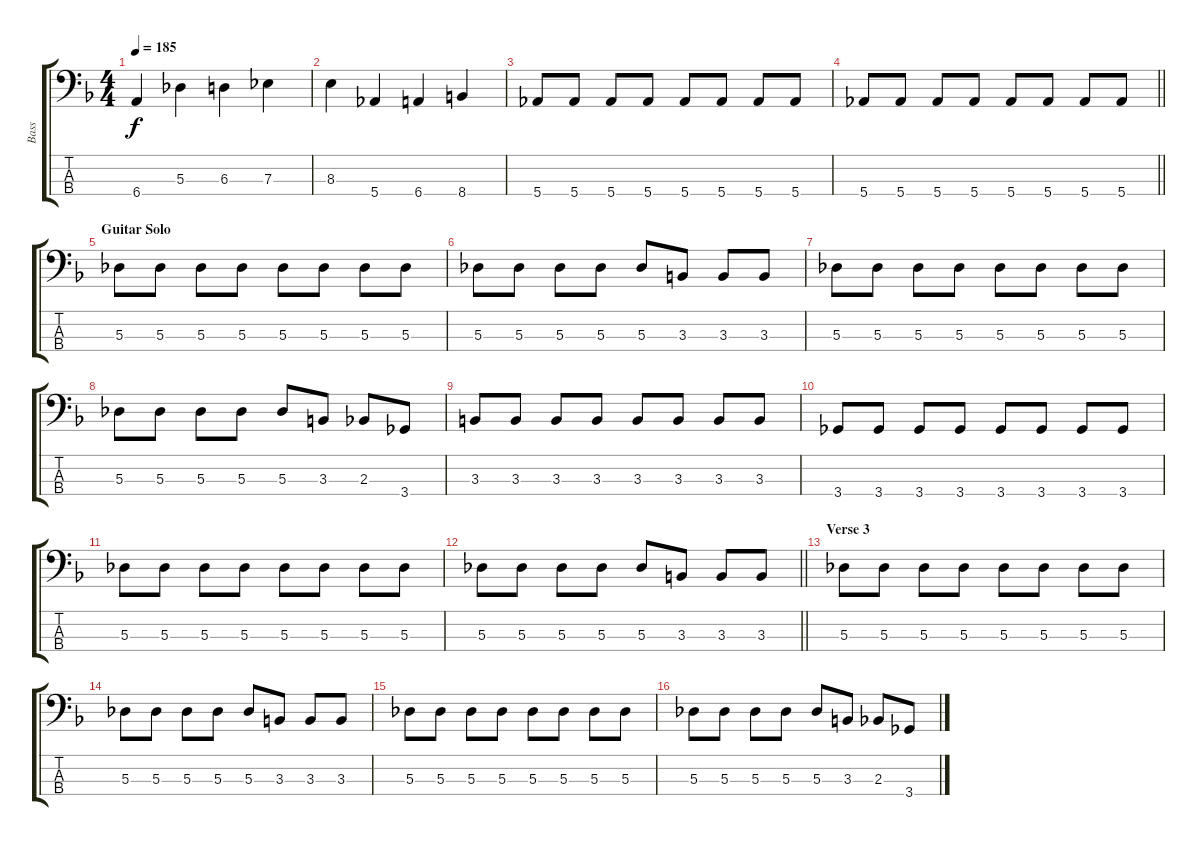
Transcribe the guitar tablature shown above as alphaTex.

\track ("Bass" "Bass") {instrument electricbasspick}
\staff {score tabs}
\tuning (Gb2 Db2 Ab1 Eb1) {hide}
\ts (4 4)
\tempo 185
\clef f4
\ks f
6.4.4{dy f} 5.3.4 6.3.4 7.3.4 |
8.3.4 5.4.4 6.4.4 8.4.4 |
5.4.8 5.4.8 5.4.8 5.4.8 5.4.8 5.4.8 5.4.8 5.4.8 |
\barLineRight lightlight
5.4.8 5.4.8 5.4.8 5.4.8 5.4.8 5.4.8 5.4.8 5.4.8 |
\section ("" "Guitar Solo")
5.3.8 5.3.8 5.3.8 5.3.8 5.3.8 5.3.8 5.3.8 5.3.8 |
5.3.8 5.3.8 5.3.8 5.3.8 5.3.8 3.3.8 3.3.8 3.3.8 |
5.3.8 5.3.8 5.3.8 5.3.8 5.3.8 5.3.8 5.3.8 5.3.8 |
5.3.8 5.3.8 5.3.8 5.3.8 5.3.8 3.3.8 2.3.8 3.4.8 |
3.3.8 3.3.8 3.3.8 3.3.8 3.3.8 3.3.8 3.3.8 3.3.8 |
3.4.8 3.4.8 3.4.8 3.4.8 3.4.8 3.4.8 3.4.8 3.4.8 |
5.3.8 5.3.8 5.3.8 5.3.8 5.3.8 5.3.8 5.3.8 5.3.8 |
\barLineRight lightlight
5.3.8 5.3.8 5.3.8 5.3.8 5.3.8 3.3.8 3.3.8 3.3.8 |
\section ("" "Verse 3")
5.3.8 5.3.8 5.3.8 5.3.8 5.3.8 5.3.8 5.3.8 5.3.8 |
5.3.8 5.3.8 5.3.8 5.3.8 5.3.8 3.3.8 3.3.8 3.3.8 |
5.3.8 5.3.8 5.3.8 5.3.8 5.3.8 5.3.8 5.3.8 5.3.8 |
5.3.8 5.3.8 5.3.8 5.3.8 5.3.8 3.3.8 2.3.8 3.4.8
